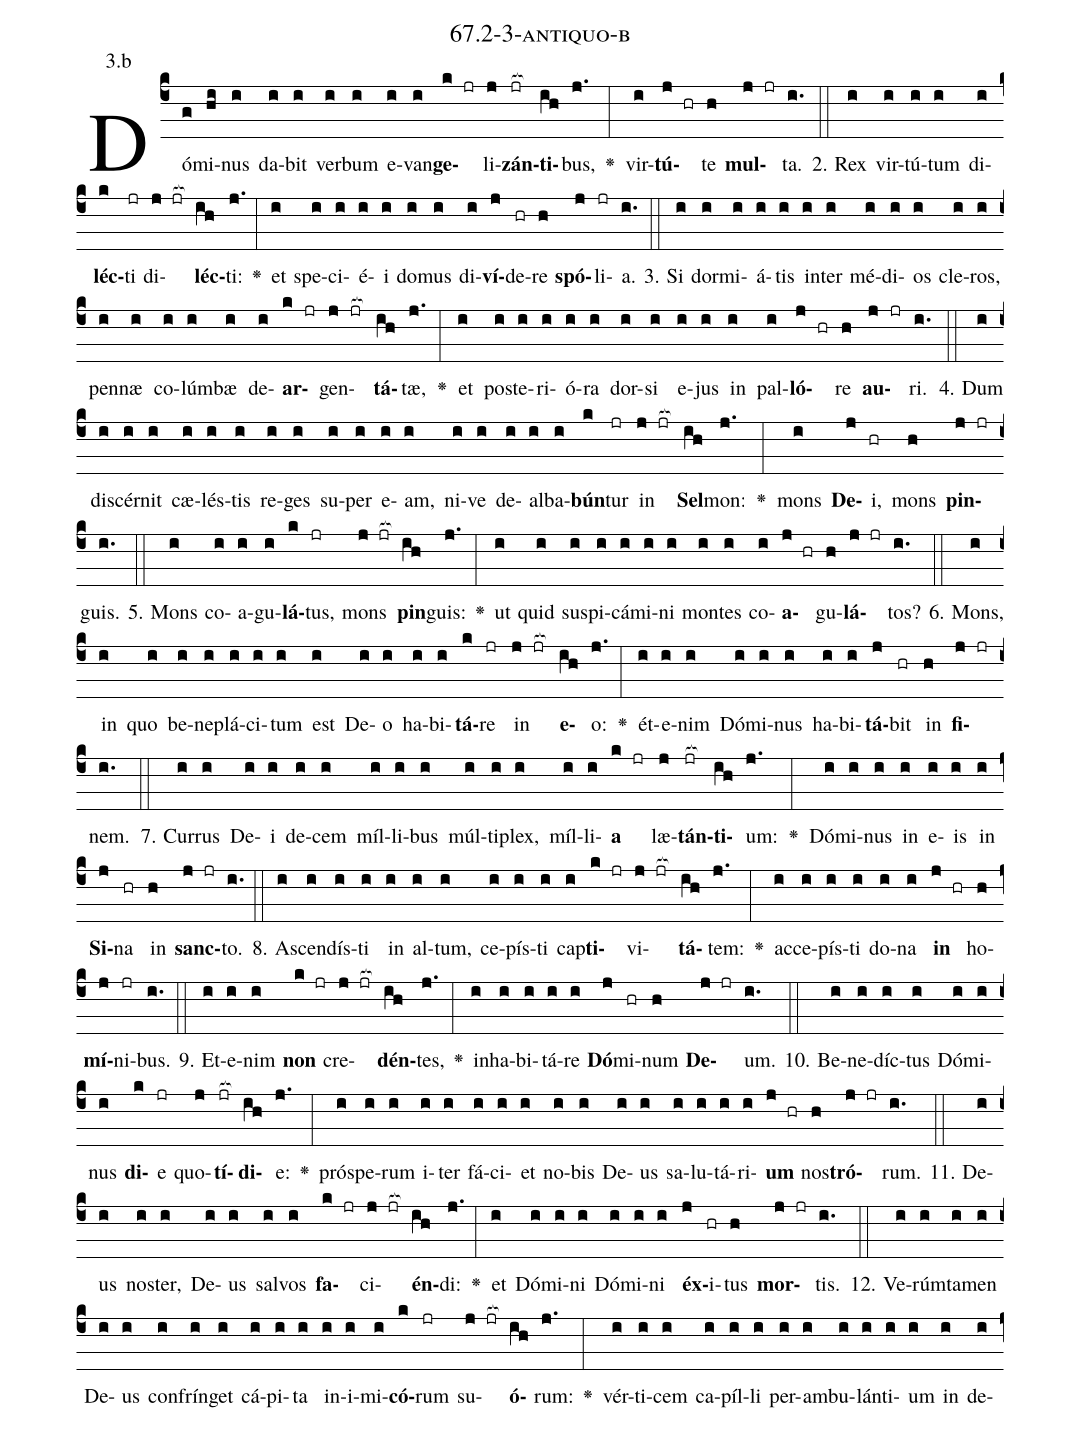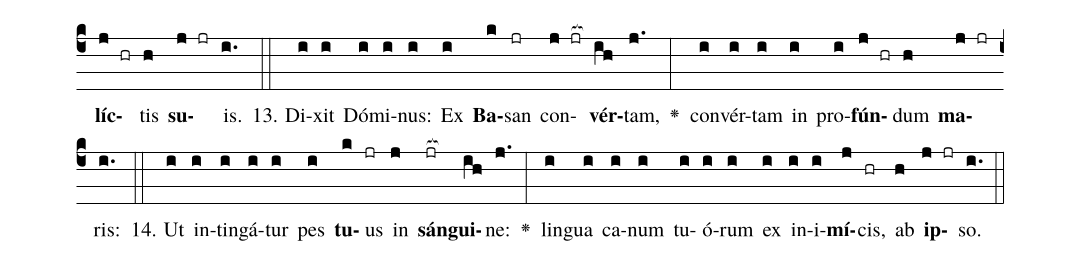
name: 67.2-3-antiquo-b;
annotation: 3.b;
%%
(c4)Dó(g)mi(hi)nus(i) da(i)bit(i) ver(i)bum(i) e(i)van(i)<b>ge</b>(k jr)li(j)<b>zán</b>(jr[ocb:1{])<b>ti</b>(ih[ocb:0}])bus,(j.) <v>\greheightstar</v>(:) vir(i)<b>tú</b>(j hr)te(h) <b>mul</b>(j jr)ta.(i.) (::)
2. Rex(i) vir(i)tú(i)tum(i) di(i)<b>léc</b>(k)ti(jr) di(j jr[ocb:1{])<b>léc</b>(ih[ocb:0}])ti:(j.) <v>\greheightstar</v>(:) et(i) spe(i)ci(i)é(i)i(i) do(i)mus(i) di(i)<b>ví</b>(j)de(hr)re(h) <b>spó</b>(j)li(jr)a.(i.) (::)
3. Si(i) dor(i)mi(i)á(i)tis(i) in(i)ter(i) mé(i)di(i)os(i) cle(i)ros,(i) pen(i)næ(i) co(i)lúm(i)bæ(i) de(i)<b>ar</b>(k jr)gen(j jr[ocb:1{])<b>tá</b>(ih[ocb:0}])tæ,(j.) <v>\greheightstar</v>(:) et(i) post(i)e(i)ri(i)ó(i)ra(i) dor(i)si(i) e(i)jus(i) in(i) pal(i)<b>ló</b>(j hr)re(h) <b>au</b>(j jr)ri.(i.) (::)
4. Dum(i) di(i)scér(i)nit(i) cæ(i)lés(i)tis(i) re(i)ges(i) su(i)per(i) e(i)am,(i) ni(i)ve(i) de(i)al(i)ba(i)<b>bún</b>(k)tur(jr) in(j jr[ocb:1{]) <b>Sel</b>(ih[ocb:0}])mon:(j.) <v>\greheightstar</v>(:) mons(i) <b>De</b>(j)i,(hr) mons(h) <b>pin</b>(j jr)guis.(i.) (::)
5. Mons(i) co(i)a(i)gu(i)<b>lá</b>(k)tus,(jr) mons(j jr[ocb:1{]) <b>pin</b>(ih[ocb:0}])guis:(j.) <v>\greheightstar</v>(:) ut(i) quid(i) su(i)spi(i)cá(i)mi(i)ni(i) mon(i)tes(i) co(i)<b>a</b>(j hr)gu(h)<b>lá</b>(j jr)tos?(i.) (::)
6. Mons,(i) in(i) quo(i) be(i)ne(i)plá(i)ci(i)tum(i) est(i) De(i)o(i) ha(i)bi(i)<b>tá</b>(k)re(jr) in(j jr[ocb:1{]) <b>e</b>(ih[ocb:0}])o:(j.) <v>\greheightstar</v>(:) ét(i)e(i)nim(i) Dó(i)mi(i)nus(i) ha(i)bi(i)<b>tá</b>(j)bit(hr) in(h) <b>fi</b>(j jr)nem.(i.) (::)
7. Cur(i)rus(i) De(i)i(i) de(i)cem(i) míl(i)li(i)bus(i) múl(i)ti(i)plex,(i) míl(i)li(i)<b>a</b>(k jr) læ(j)<b>tán</b>(jr[ocb:1{])<b>ti</b>(ih[ocb:0}])um:(j.) <v>\greheightstar</v>(:) Dó(i)mi(i)nus(i) in(i) e(i)is(i) in(i) <b>Si</b>(j)na(hr) in(h) <b>sanc</b>(j jr)to.(i.) (::)
8. A(i)scen(i)dís(i)ti(i) in(i) al(i)tum,(i) ce(i)pís(i)ti(i) cap(i)<b>ti</b>(k jr)vi(j jr[ocb:1{])<b>tá</b>(ih[ocb:0}])tem:(j.) <v>\greheightstar</v>(:) ac(i)ce(i)pís(i)ti(i) do(i)na(i) <b>in</b>(j hr) ho(h)<b>mí</b>(j)ni(jr)bus.(i.) (::)
9. Et(i)e(i)nim(i) <b>non</b>(k jr) cre(j jr[ocb:1{])<b>dén</b>(ih[ocb:0}])tes,(j.) <v>\greheightstar</v>(:) in(i)ha(i)bi(i)tá(i)re(i) <b>Dó</b>(j)mi(hr)num(h) <b>De</b>(j jr)um.(i.) (::)
10. Be(i)ne(i)díc(i)tus(i) Dó(i)mi(i)nus(i) <b>di</b>(k)e(jr) quo(j)<b>tí</b>(jr[ocb:1{])<b>di</b>(ih[ocb:0}])e:(j.) <v>\greheightstar</v>(:) pró(i)spe(i)rum(i) i(i)ter(i) fá(i)ci(i)et(i) no(i)bis(i) De(i)us(i) sa(i)lu(i)tá(i)ri(i)<b>um</b>(j hr) nos(h)<b>tró</b>(j jr)rum.(i.) (::)
11. De(i)us(i) nos(i)ter,(i) De(i)us(i) sal(i)vos(i) <b>fa</b>(k jr)ci(j jr[ocb:1{])<b>én</b>(ih[ocb:0}])di:(j.) <v>\greheightstar</v>(:) et(i) Dó(i)mi(i)ni(i) Dó(i)mi(i)ni(i) <b>éx</b>(j)i(hr)tus(h) <b>mor</b>(j jr)tis.(i.) (::)
12. Ve(i)rúm(i)ta(i)men(i) De(i)us(i) con(i)frín(i)get(i) cá(i)pi(i)ta(i) in(i)i(i)mi(i)<b>có</b>(k)rum(jr) su(j jr[ocb:1{])<b>ó</b>(ih[ocb:0}])rum:(j.) <v>\greheightstar</v>(:) vér(i)ti(i)cem(i) ca(i)píl(i)li(i) per(i)am(i)bu(i)lán(i)ti(i)um(i) in(i) de(i)<b>líc</b>(j hr)tis(h) <b>su</b>(j jr)is.(i.) (::)
13. Di(i)xit(i) Dó(i)mi(i)nus:(i) Ex(i) <b>Ba</b>(k)san(jr) con(j jr[ocb:1{])<b>vér</b>(ih[ocb:0}])tam,(j.) <v>\greheightstar</v>(:) con(i)vér(i)tam(i) in(i) pro(i)<b>fún</b>(j hr)dum(h) <b>ma</b>(j jr)ris:(i.) (::)
14. Ut(i) in(i)tin(i)gá(i)tur(i) pes(i) <b>tu</b>(k)us(jr) in(j) <b>sán</b>(jr[ocb:1{])<b>gui</b>(ih[ocb:0}])ne:(j.) <v>\greheightstar</v>(:) lin(i)gua(i) ca(i)num(i) tu(i)ó(i)rum(i) ex(i) in(i)i(i)<b>mí</b>(j)cis,(hr) ab(h) <b>ip</b>(j jr)so.(i.) (::)
